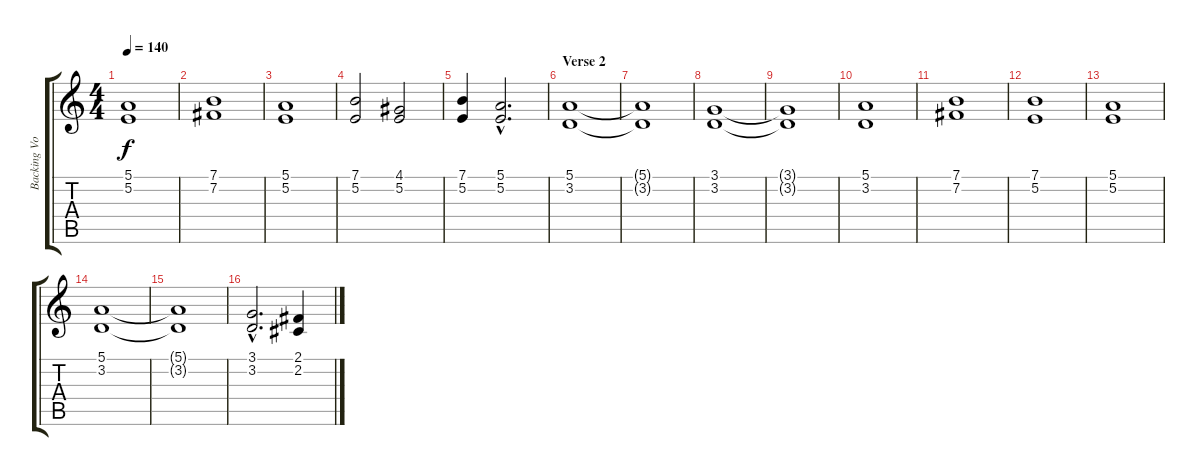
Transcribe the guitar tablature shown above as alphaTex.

\track ("Backing Vocals" "Backing Vo") {instrument choiraahs}
\staff {score tabs}
\tuning (E4 B3 G3 D3 A2 E2) {hide}
\ts (4 4)
\tempo 140
\clef g2
\ks c
(5.1 5.2).1{dy f} |
(7.1 7.2).1 |
(5.1 5.2).1 |
(7.1 5.2).2 (4.1 5.2).2 |
(7.1 5.2).4 (5.1{hac} 5.2{hac}).2{d} |
\section ("" "Verse 2")
(5.1 3.2).1 |
(5.1{t} 3.2{t}).1 |
(3.1 3.2).1 |
(3.1{t} 3.2{t}).1 |
(5.1 3.2).1 |
(7.1 7.2).1 |
(7.1 5.2).1 |
(5.1 5.2).1 |
(5.1 3.2).1 |
(5.1{t} 3.2{t}).1 |
(3.1{hac} 3.2{hac}).2{d} (2.1 2.2).4
